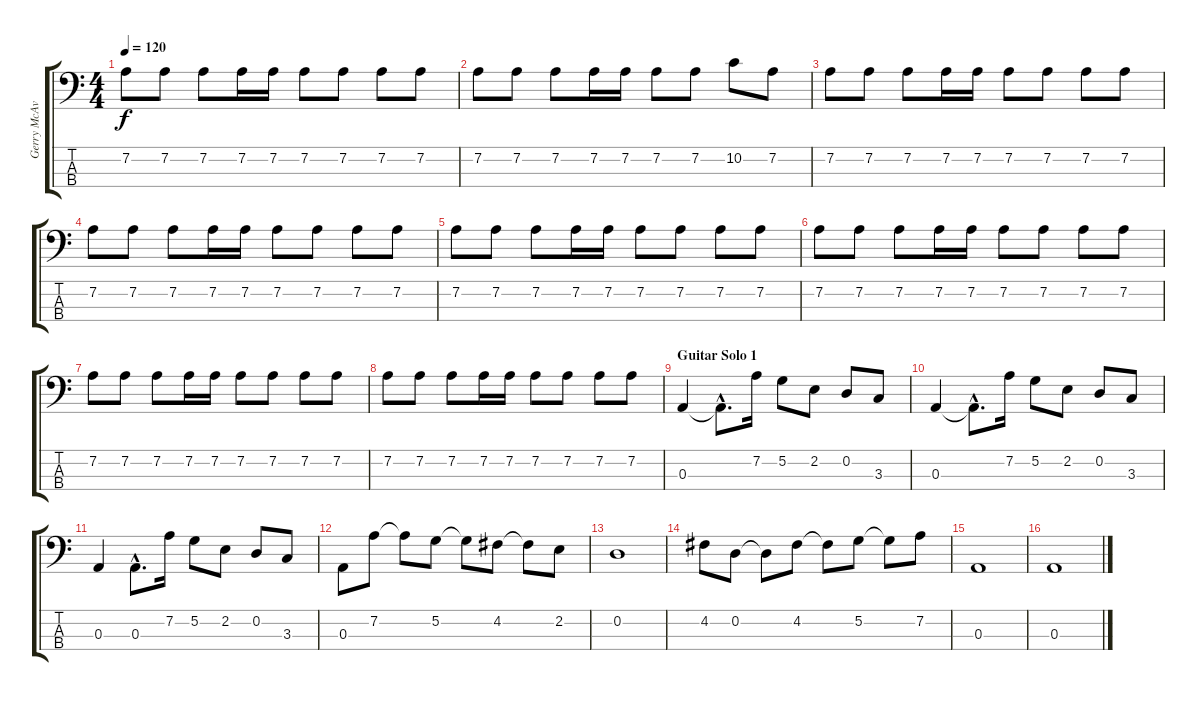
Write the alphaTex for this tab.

\track ("Gerry McAvoy" "Gerry McAv") {instrument electricbassfinger}
\staff {score tabs}
\tuning (G2 D2 A1 E1) {hide}
\ts (4 4)
\tempo 120
\clef f4
\ks c
7.2.8{dy f} 7.2.8 7.2.8 7.2.16 7.2.16 7.2.8 7.2.8 7.2.8 7.2.8 |
7.2.8 7.2.8 7.2.8 7.2.16 7.2.16 7.2.8 7.2.8 10.2.8 7.2.8 |
7.2.8 7.2.8 7.2.8 7.2.16 7.2.16 7.2.8 7.2.8 7.2.8 7.2.8 |
7.2.8 7.2.8 7.2.8 7.2.16 7.2.16 7.2.8 7.2.8 7.2.8 7.2.8 |
7.2.8 7.2.8 7.2.8 7.2.16 7.2.16 7.2.8 7.2.8 7.2.8 7.2.8 |
7.2.8 7.2.8 7.2.8 7.2.16 7.2.16 7.2.8 7.2.8 7.2.8 7.2.8 |
7.2.8 7.2.8 7.2.8 7.2.16 7.2.16 7.2.8 7.2.8 7.2.8 7.2.8 |
7.2.8 7.2.8 7.2.8 7.2.16 7.2.16 7.2.8 7.2.8 7.2.8 7.2.8 |
\section ("" "Guitar Solo 1")
0.3.4 0.3{hac t}.8{d} 7.2.16 5.2.8 2.2.8 0.2.8 3.3.8 |
0.3.4 0.3{hac t}.8{d} 7.2.16 5.2.8 2.2.8 0.2.8 3.3.8 |
0.3.4 0.3{hac}.8{d} 7.2.16 5.2.8 2.2.8 0.2.8 3.3.8 |
0.3.8 7.2.8 7.2{t}.8 5.2.8 5.2{t}.8 4.2.8 4.2{t}.8 2.2.8 |
0.2.1 |
4.2.8 0.2.8 0.2{t}.8 4.2.8 4.2{t}.8 5.2.8 5.2{t}.8 7.2.8 |
0.3.1 |
0.3.1
